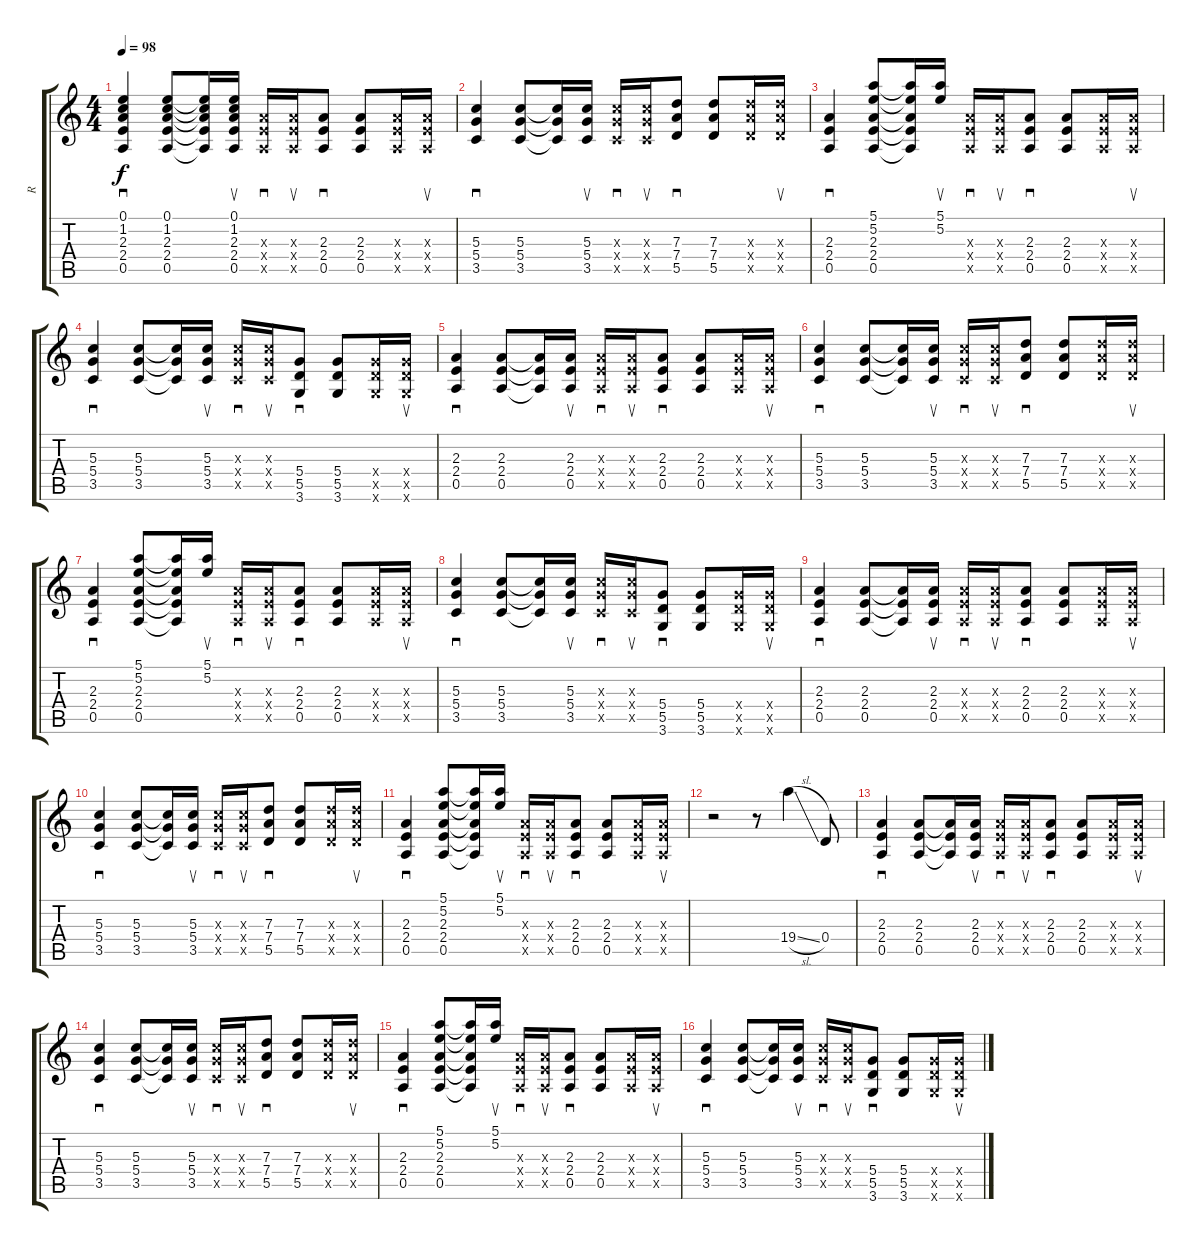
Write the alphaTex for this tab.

\track ("R" "R") {instrument overdrivenguitar}
\staff {score tabs}
\tuning (E4 B3 G3 D3 A2 E2) {hide}
\ts (4 4)
\tempo 98
\clef g2
\ks c
(0.1 1.2 2.3 2.4 0.5).4{sd dy f} (0.1 1.2 2.3 2.4 0.5).8 (0.1{t} 1.2{t} 2.3{t} 2.4{t} 0.5{t}).16 (0.1 1.2 2.3 2.4 0.5).16{su} (2.3{x} 2.4{x} 0.5{x}).16{sd} (2.3{x} 2.4{x} 0.5{x}).16{su} (2.3 2.4 0.5).8{sd} (2.3 2.4 0.5).8 (2.3{x} 2.4{x} 0.5{x}).16 (2.3{x} 2.4{x} 0.5{x}).16{su} |
(5.3 5.4 3.5).4{sd} (5.3 5.4 3.5).8 (5.3{t} 5.4{t} 3.5{t}).16 (5.3 5.4 3.5).16{su} (5.3{x} 5.4{x} 3.5{x}).16{sd} (5.3{x} 5.4{x} 3.5{x}).16{su} (7.3 7.4 5.5).8{sd} (7.3 7.4 5.5).8 (7.3{x} 7.4{x} 5.5{x}).16 (7.3{x} 7.4{x} 5.5{x}).16{su} |
(2.3 2.4 0.5).4{sd} (5.1 5.2 2.3 2.4 0.5).8 (5.1{t} 5.2{t} 2.3{t} 2.4{t} 0.5{t}).16 (5.1 5.2).16{su} (2.3{x} 2.4{x} 0.5{x}).16{sd} (2.3{x} 2.4{x} 0.5{x}).16{su} (2.3 2.4 0.5).8{sd} (2.3 2.4 0.5).8 (2.3{x} 2.4{x} 0.5{x}).16 (2.3{x} 2.4{x} 0.5{x}).16{su} |
(5.3 5.4 3.5).4{sd} (5.3 5.4 3.5).8 (5.3{t} 5.4{t} 3.5{t}).16 (5.3 5.4 3.5).16{su} (5.3{x} 5.4{x} 3.5{x}).16{sd} (5.3{x} 5.4{x} 3.5{x}).16{su} (5.4 5.5 3.6).8{sd} (5.4 5.5 3.6).8 (5.4{x} 5.5{x} 3.6{x}).16 (5.4{x} 5.5{x} 3.6{x}).16{su} |
(2.3 2.4 0.5).4{sd} (2.3 2.4 0.5).8 (2.3{t} 2.4{t} 0.5{t}).16 (2.3 2.4 0.5).16{su} (2.3{x} 2.4{x} 0.5{x}).16{sd} (2.3{x} 2.4{x} 0.5{x}).16{su} (2.3 2.4 0.5).8{sd} (2.3 2.4 0.5).8 (2.3{x} 2.4{x} 0.5{x}).16 (2.3{x} 2.4{x} 0.5{x}).16{su} |
(5.3 5.4 3.5).4{sd} (5.3 5.4 3.5).8 (5.3{t} 5.4{t} 3.5{t}).16 (5.3 5.4 3.5).16{su} (5.3{x} 5.4{x} 3.5{x}).16{sd} (5.3{x} 5.4{x} 3.5{x}).16{su} (7.3 7.4 5.5).8{sd} (7.3 7.4 5.5).8 (7.3{x} 7.4{x} 5.5{x}).16 (7.3{x} 7.4{x} 5.5{x}).16{su} |
(2.3 2.4 0.5).4{sd} (5.1 5.2 2.3 2.4 0.5).8 (5.1{t} 5.2{t} 2.3{t} 2.4{t} 0.5{t}).16 (5.1 5.2).16{su} (2.3{x} 2.4{x} 0.5{x}).16{sd} (2.3{x} 2.4{x} 0.5{x}).16{su} (2.3 2.4 0.5).8{sd} (2.3 2.4 0.5).8 (2.3{x} 2.4{x} 0.5{x}).16 (2.3{x} 2.4{x} 0.5{x}).16{su} |
(5.3 5.4 3.5).4{sd} (5.3 5.4 3.5).8 (5.3{t} 5.4{t} 3.5{t}).16 (5.3 5.4 3.5).16{su} (5.3{x} 5.4{x} 3.5{x}).16{sd} (5.3{x} 5.4{x} 3.5{x}).16{su} (5.4 5.5 3.6).8{sd} (5.4 5.5 3.6).8 (5.4{x} 5.5{x} 3.6{x}).16 (5.4{x} 5.5{x} 3.6{x}).16{su} |
(2.3 2.4 0.5).4{sd} (2.3 2.4 0.5).8 (2.3{t} 2.4{t} 0.5{t}).16 (2.3 2.4 0.5).16{su} (2.3{x} 2.4{x} 0.5{x}).16{sd} (2.3{x} 2.4{x} 0.5{x}).16{su} (2.3 2.4 0.5).8{sd} (2.3 2.4 0.5).8 (2.3{x} 2.4{x} 0.5{x}).16 (2.3{x} 2.4{x} 0.5{x}).16{su} |
(5.3 5.4 3.5).4{sd} (5.3 5.4 3.5).8 (5.3{t} 5.4{t} 3.5{t}).16 (5.3 5.4 3.5).16{su} (5.3{x} 5.4{x} 3.5{x}).16{sd} (5.3{x} 5.4{x} 3.5{x}).16{su} (7.3 7.4 5.5).8{sd} (7.3 7.4 5.5).8 (7.3{x} 7.4{x} 5.5{x}).16 (7.3{x} 7.4{x} 5.5{x}).16{su} |
(2.3 2.4 0.5).4{sd} (5.1 5.2 2.3 2.4 0.5).8 (5.1{t} 5.2{t} 2.3{t} 2.4{t} 0.5{t}).16 (5.1 5.2).16{su} (2.3{x} 2.4{x} 0.5{x}).16{sd} (2.3{x} 2.4{x} 0.5{x}).16{su} (2.3 2.4 0.5).8{sd} (2.3 2.4 0.5).8 (2.3{x} 2.4{x} 0.5{x}).16 (2.3{x} 2.4{x} 0.5{x}).16{su} |
r.2 r.8 19.4{sl}.4 0.4.8 |
(2.3 2.4 0.5).4{sd} (2.3 2.4 0.5).8 (2.3{t} 2.4{t} 0.5{t}).16 (2.3 2.4 0.5).16{su} (2.3{x} 2.4{x} 0.5{x}).16{sd} (2.3{x} 2.4{x} 0.5{x}).16{su} (2.3 2.4 0.5).8{sd} (2.3 2.4 0.5).8 (2.3{x} 2.4{x} 0.5{x}).16 (2.3{x} 2.4{x} 0.5{x}).16{su} |
(5.3 5.4 3.5).4{sd} (5.3 5.4 3.5).8 (5.3{t} 5.4{t} 3.5{t}).16 (5.3 5.4 3.5).16{su} (5.3{x} 5.4{x} 3.5{x}).16{sd} (5.3{x} 5.4{x} 3.5{x}).16{su} (7.3 7.4 5.5).8{sd} (7.3 7.4 5.5).8 (7.3{x} 7.4{x} 5.5{x}).16 (7.3{x} 7.4{x} 5.5{x}).16{su} |
(2.3 2.4 0.5).4{sd} (5.1 5.2 2.3 2.4 0.5).8 (5.1{t} 5.2{t} 2.3{t} 2.4{t} 0.5{t}).16 (5.1 5.2).16{su} (2.3{x} 2.4{x} 0.5{x}).16{sd} (2.3{x} 2.4{x} 0.5{x}).16{su} (2.3 2.4 0.5).8{sd} (2.3 2.4 0.5).8 (2.3{x} 2.4{x} 0.5{x}).16 (2.3{x} 2.4{x} 0.5{x}).16{su} |
(5.3 5.4 3.5).4{sd} (5.3 5.4 3.5).8 (5.3{t} 5.4{t} 3.5{t}).16 (5.3 5.4 3.5).16{su} (5.3{x} 5.4{x} 3.5{x}).16{sd} (5.3{x} 5.4{x} 3.5{x}).16{su} (5.4 5.5 3.6).8{sd} (5.4 5.5 3.6).8 (5.4{x} 5.5{x} 3.6{x}).16 (5.4{x} 5.5{x} 3.6{x}).16{su}
